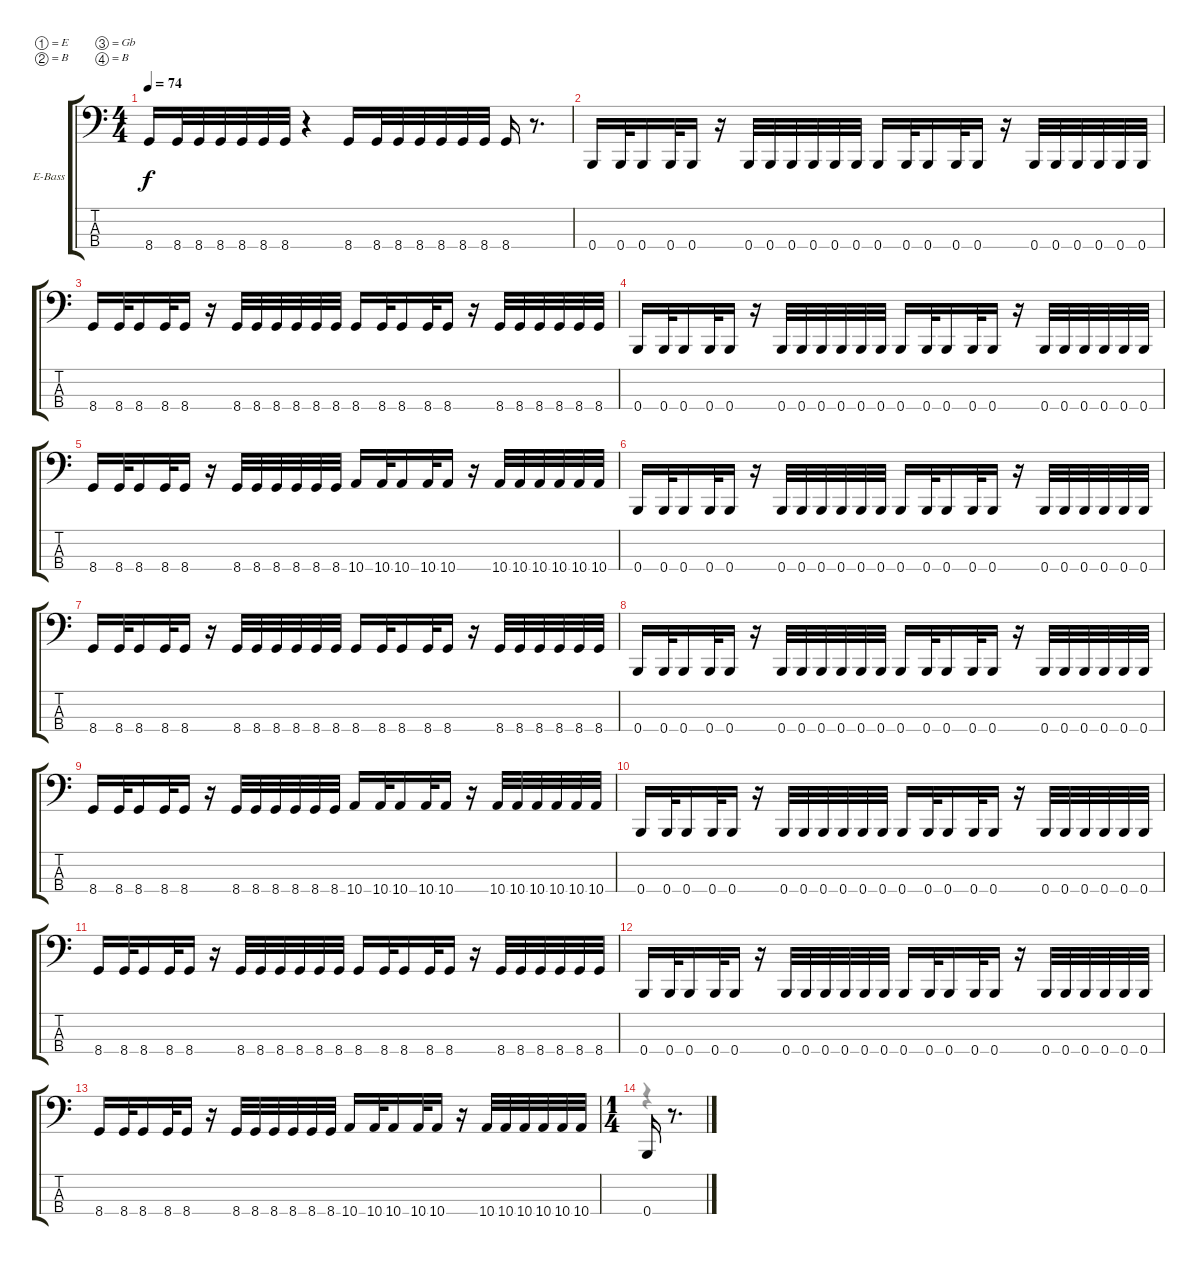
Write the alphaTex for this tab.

\bracketExtendMode groupsimilarinstruments
\firstSystemTrackNameOrientation horizontal
\otherSystemsTrackNameOrientation horizontal
\track ("Mike Tiner (Bass)" "E-Bass") {instrument electricbasspick}
\staff {score tabs}
\tuning (E2 B1 Gb1 B0)
\voice
\ts (4 4)
\tempo 74
\clef f4
\ks c
8.4.16{dy f} 8.4.32 8.4.32 8.4.32 8.4.32 8.4.32 8.4.32 r.4 8.4.16 8.4.32 8.4.32 8.4.32 8.4.32 8.4.32 8.4.32 8.4.16 r.8{d} |
0.4.16 0.4.32 0.4.16 0.4.32 0.4.16 r.16 0.4.32 0.4.32 0.4.32 0.4.32 0.4.32 0.4.32 0.4.16 0.4.32 0.4.16 0.4.32 0.4.16 r.16 0.4.32 0.4.32 0.4.32 0.4.32 0.4.32 0.4.32 |
8.4.16 8.4.32 8.4.16 8.4.32 8.4.16 r.16 8.4.32 8.4.32 8.4.32 8.4.32 8.4.32 8.4.32 8.4.16 8.4.32 8.4.16 8.4.32 8.4.16 r.16 8.4.32 8.4.32 8.4.32 8.4.32 8.4.32 8.4.32 |
0.4.16 0.4.32 0.4.16 0.4.32 0.4.16 r.16 0.4.32 0.4.32 0.4.32 0.4.32 0.4.32 0.4.32 0.4.16 0.4.32 0.4.16 0.4.32 0.4.16 r.16 0.4.32 0.4.32 0.4.32 0.4.32 0.4.32 0.4.32 |
8.4.16 8.4.32 8.4.16 8.4.32 8.4.16 r.16 8.4.32 8.4.32 8.4.32 8.4.32 8.4.32 8.4.32 10.4.16 10.4.32 10.4.16 10.4.32 10.4.16 r.16 10.4.32 10.4.32 10.4.32 10.4.32 10.4.32 10.4.32 |
0.4.16 0.4.32 0.4.16 0.4.32 0.4.16 r.16 0.4.32 0.4.32 0.4.32 0.4.32 0.4.32 0.4.32 0.4.16 0.4.32 0.4.16 0.4.32 0.4.16 r.16 0.4.32 0.4.32 0.4.32 0.4.32 0.4.32 0.4.32 |
8.4.16 8.4.32 8.4.16 8.4.32 8.4.16 r.16 8.4.32 8.4.32 8.4.32 8.4.32 8.4.32 8.4.32 8.4.16 8.4.32 8.4.16 8.4.32 8.4.16 r.16 8.4.32 8.4.32 8.4.32 8.4.32 8.4.32 8.4.32 |
0.4.16 0.4.32 0.4.16 0.4.32 0.4.16 r.16 0.4.32 0.4.32 0.4.32 0.4.32 0.4.32 0.4.32 0.4.16 0.4.32 0.4.16 0.4.32 0.4.16 r.16 0.4.32 0.4.32 0.4.32 0.4.32 0.4.32 0.4.32 |
8.4.16 8.4.32 8.4.16 8.4.32 8.4.16 r.16 8.4.32 8.4.32 8.4.32 8.4.32 8.4.32 8.4.32 10.4.16 10.4.32 10.4.16 10.4.32 10.4.16 r.16 10.4.32 10.4.32 10.4.32 10.4.32 10.4.32 10.4.32 |
0.4.16 0.4.32 0.4.16 0.4.32 0.4.16 r.16 0.4.32 0.4.32 0.4.32 0.4.32 0.4.32 0.4.32 0.4.16 0.4.32 0.4.16 0.4.32 0.4.16 r.16 0.4.32 0.4.32 0.4.32 0.4.32 0.4.32 0.4.32 |
8.4.16 8.4.32 8.4.16 8.4.32 8.4.16 r.16 8.4.32 8.4.32 8.4.32 8.4.32 8.4.32 8.4.32 8.4.16 8.4.32 8.4.16 8.4.32 8.4.16 r.16 8.4.32 8.4.32 8.4.32 8.4.32 8.4.32 8.4.32 |
0.4.16 0.4.32 0.4.16 0.4.32 0.4.16 r.16 0.4.32 0.4.32 0.4.32 0.4.32 0.4.32 0.4.32 0.4.16 0.4.32 0.4.16 0.4.32 0.4.16 r.16 0.4.32 0.4.32 0.4.32 0.4.32 0.4.32 0.4.32 |
8.4.16 8.4.32 8.4.16 8.4.32 8.4.16 r.16 8.4.32 8.4.32 8.4.32 8.4.32 8.4.32 8.4.32 10.4.16 10.4.32 10.4.16 10.4.32 10.4.16 r.16 10.4.32 10.4.32 10.4.32 10.4.32 10.4.32 10.4.32 |
\ts (1 4)
\beaming (8 2)
0.4.16 r.8{d}
\voice
\clef f4
\ottava regular
\simile none
\ks c
|
|
|
|
|
|
|
|
|
|
|
|
|
r.4{dy mf}
